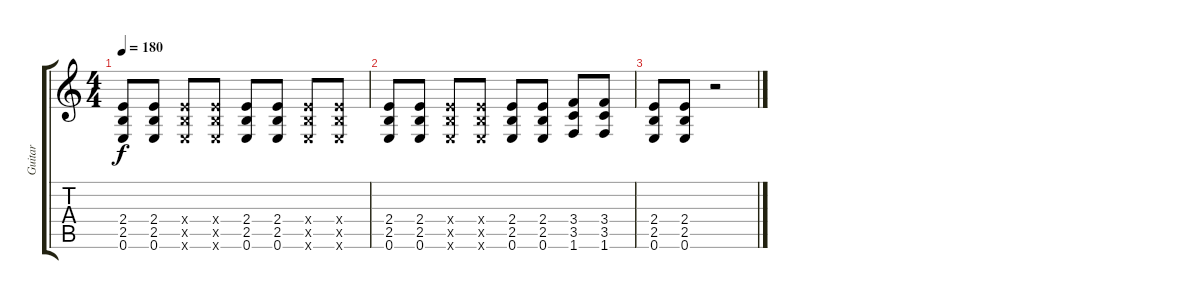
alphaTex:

\track ("Guitar" "Guitar") {instrument distortionguitar}
\staff {score tabs}
\tuning (E4 B3 G3 D3 A2 E2) {hide}
\ts (4 4)
\tempo 180
\clef g2
\ks c
(2.4 2.5 0.6).8{dy f} (2.4 2.5 0.6).8 (2.4{x} 2.5{x} 0.6{x}).8 (2.4{x} 2.5{x} 0.6{x}).8 (2.4 2.5 0.6).8 (2.4 2.5 0.6).8 (2.4{x} 2.5{x} 0.6{x}).8 (2.4{x} 2.5{x} 0.6{x}).8 |
(2.4 2.5 0.6).8 (2.4 2.5 0.6).8 (2.4{x} 2.5{x} 0.6{x}).8 (2.4{x} 2.5{x} 0.6{x}).8 (2.4 2.5 0.6).8 (2.4 2.5 0.6).8 (3.4 3.5 1.6).8 (3.4 3.5 1.6).8 |
(2.4 2.5 0.6).8 (2.4 2.5 0.6).8 r.2
